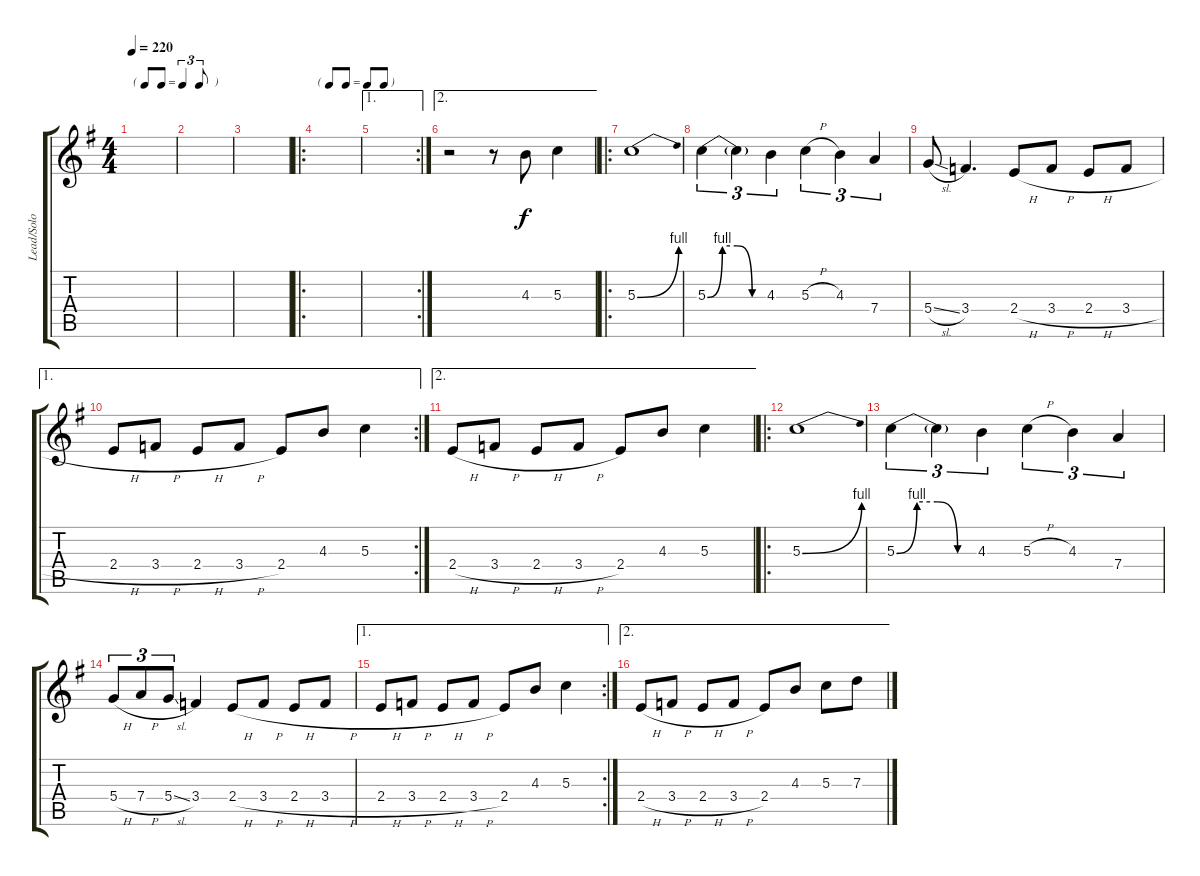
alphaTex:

\track ("Lead/Solo" "Lead/Solo") {instrument distortionguitar}
\staff {score tabs}
\tuning (E4 B3 G3 D3 A2 E2) {hide}
\ts (4 4)
\tf triplet8th
\tempo 220
\clef g2
\ks g
|
|
|
\ro
\tf none
|
\ae 1
\rc 2
|
\ae 2
r.2 r.8 4.3.8 5.3.4 |
\ro
5.3{be (bend 0 0 60 4)}.1 |
5.3{be (custom 0 0 15 4 30 4 45 0 60 0)}.4{tu (3 2)} 5.3{t}.4{tu (3 2)} 4.3.4{tu (3 2)} 5.3{h}.4{tu (3 2)} 4.3.4{tu (3 2)} 7.4.4{tu (3 2)} |
5.4{sl}.8 3.4.4{d} 2.4{h}.8 3.4{h}.8 2.4{h}.8 3.4{h}.8 |
\ae 1
\rc 2
2.4{h}.8 3.4{h}.8 2.4{h}.8 3.4{h}.8 2.4.8 4.3.8 5.3.4 |
\ae 2
2.4{h}.8 3.4{h}.8 2.4{h}.8 3.4{h}.8 2.4.8 4.3.8 5.3.4 |
\ro
5.3{be (bend 0 0 60 4)}.1 |
5.3{be (custom 0 0 15 4 30 4 45 0 60 0)}.4{tu (3 2)} 5.3{t}.4{tu (3 2)} 4.3.4{tu (3 2)} 5.3{h}.4{tu (3 2)} 4.3.4{tu (3 2)} 7.4.4{tu (3 2)} |
5.4{h}.8{tu (3 2)} 7.4{h}.8{tu (3 2)} 5.4{sl}.8{tu (3 2)} 3.4.4 2.4{h}.8 3.4{h}.8 2.4{h}.8 3.4{h}.8 |
\ae 1
\rc 2
2.4{h}.8 3.4{h}.8 2.4{h}.8 3.4{h}.8 2.4.8 4.3.8 5.3.4 |
\ae 2
2.4{h}.8 3.4{h}.8 2.4{h}.8 3.4{h}.8 2.4.8 4.3.8 5.3.8 7.3.8
